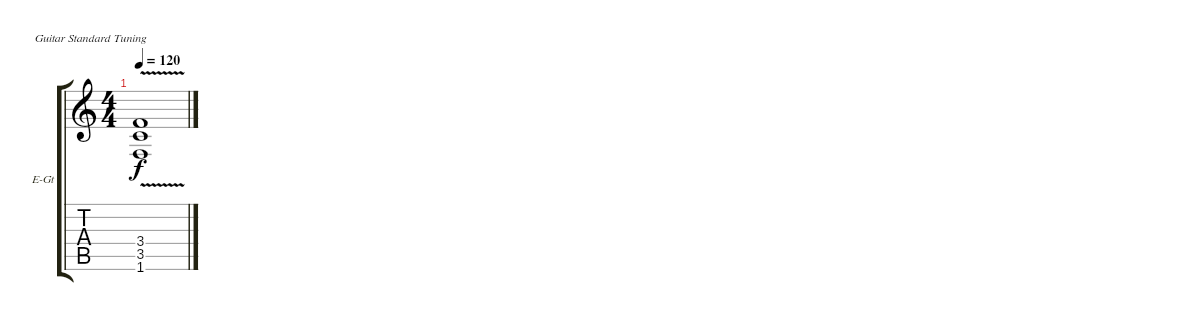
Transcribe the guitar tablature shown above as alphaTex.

\bracketExtendMode groupsimilarinstruments
\firstSystemTrackNameOrientation horizontal
\otherSystemsTrackNameOrientation horizontal
\track ("Distortion Guitar" "E-Gt") {solo instrument distortionguitar}
\staff {score tabs}
\tuning (E4 B3 G3 D3 A2 E2)
\ts (4 4)
\tempo 120
\clef g2
\ks c
(3.4{v} 3.5{v} 1.6{v}).1{dy f}
